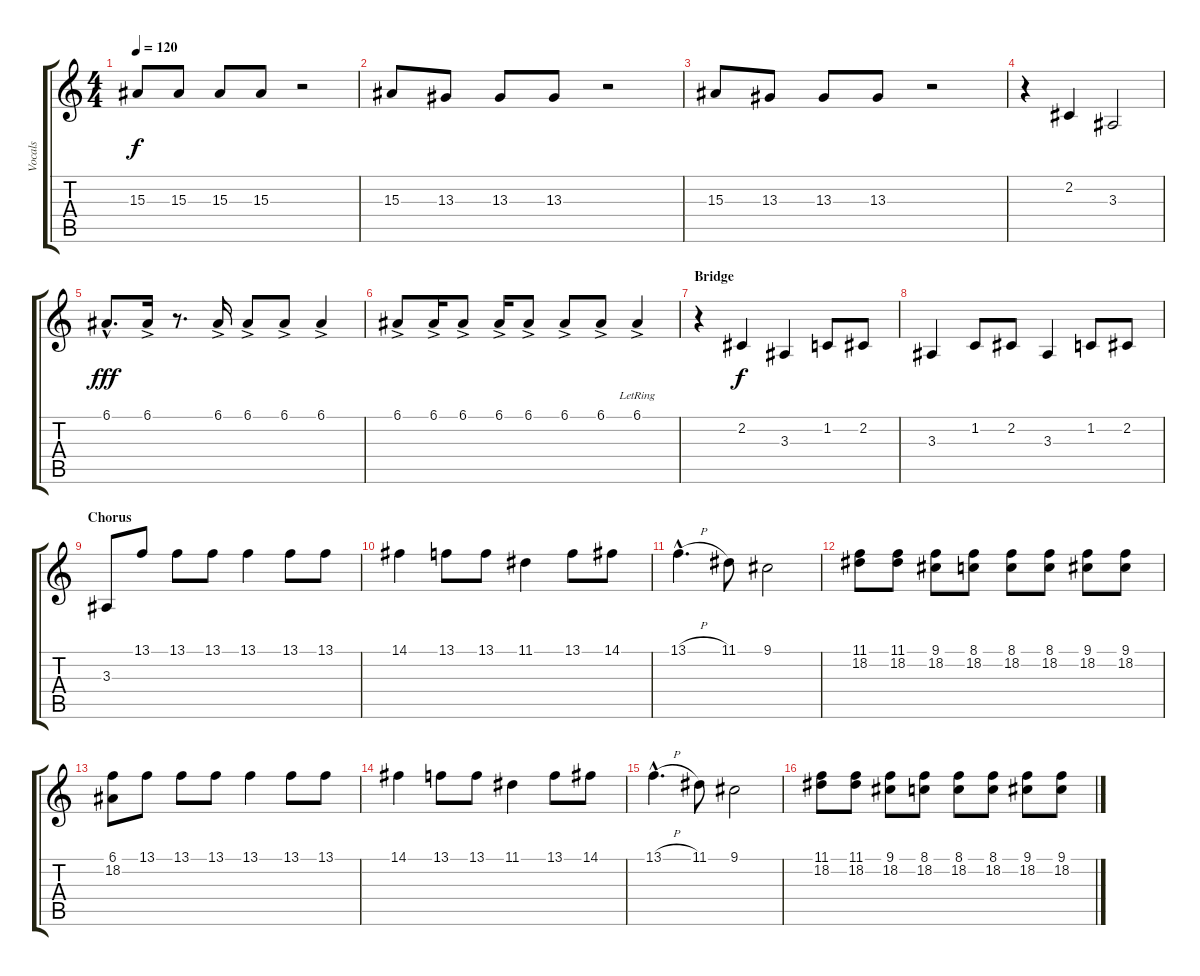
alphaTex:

\track ("Vocals" "Vocals") {instrument acousticgrandpiano}
\staff {score tabs}
\tuning (E4 B3 G3 D3 A2 E2) {hide}
\ts (4 4)
\tempo 120
\clef g2
\ks c
15.3.8{dy f} 15.3.8 15.3.8 15.3.8 r.2 |
15.3.8 13.3.8 13.3.8 13.3.8 r.2 |
15.3.8 13.3.8 13.3.8 13.3.8 r.2 |
r.4 2.2.4 3.3.2 |
6.1{hac}.8{d dy fff} 6.1{ac}.16 r.8{d} 6.1{ac}.16 6.1{ac}.8 6.1{ac}.8 6.1{ac}.4 |
6.1{ac}.8 6.1{ac}.16 6.1{ac}.8 6.1{ac}.16 6.1{ac}.8 6.1{ac}.8 6.1{ac}.8 6.1{ac lr}.4 |
\section ("" "Bridge")
r.4 2.2.4{dy f} 3.3.4 1.2.8 2.2.8 |
3.3.4 1.2.8 2.2.8 3.3.4 1.2.8 2.2.8 |
\section ("" "Chorus")
3.3.8 13.1.8 13.1.8 13.1.8 13.1.4 13.1.8 13.1.8 |
14.1.4 13.1.8 13.1.8 11.1.4 13.1.8 14.1.8 |
13.1{h hac}.4{d volume 16 instrument acousticgrandpiano} 11.1.8 9.1.2 |
(11.1 18.2).8 (11.1 18.2).8 (9.1 18.2).8 (8.1 18.2).8 (8.1 18.2).8 (8.1 18.2).8 (9.1 18.2).8 (9.1 18.2).8 |
(6.1 18.2).8 13.1.8 13.1.8 13.1.8 13.1.4 13.1.8 13.1.8 |
14.1.4 13.1.8 13.1.8 11.1.4 13.1.8 14.1.8 |
13.1{h hac}.4{d volume 16 instrument acousticgrandpiano} 11.1.8 9.1.2 |
(11.1 18.2).8 (11.1 18.2).8 (9.1 18.2).8 (8.1 18.2).8 (8.1 18.2).8 (8.1 18.2).8 (9.1 18.2).8 (9.1 18.2).8
